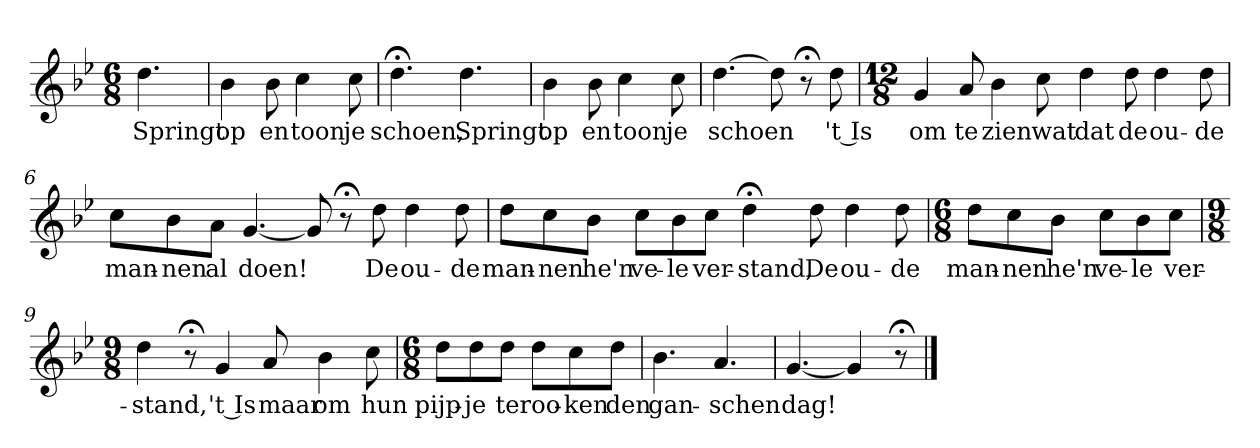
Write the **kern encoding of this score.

**kern	**text
*part1	*part1
*staff1	*staff1
*k[b-e-]	*
*g:	*
*M6/8	*
*MM120	*
=	=
4.dd	Springt
=1	=1
4b-	op
8b-	en
4cc	toon
8cc	je
=2	=2
4.dd;<	schoen,
4.dd	Springt
=3	=3
4b-	op
8b-	en
4cc	toon
8cc	je
=4	=4
[4.dd	schoen
8dd]	.
8r;<	.
8dd	't Is
=5	=5
*M12/8	*
4g	om
8a	te
4b-	zien
8cc	wat
4dd	dat
8dd	de
4dd	ou-
8dd	-de
=6	=6
8ccL	man-
8b-	-nen
8aJ	al
[4.g	doen!
8g]	.
8r;<	.
8dd	De
4dd	ou-
8dd	-de
=7	=7
8ddL	man-
8cc	-nen
8b-J	he'n
8ccL	ve-
8b-	-le
8ccJ	ver-
4dd;<	-stand,
8dd	De
4dd	ou-
8dd	-de
=8	=8
*M6/8	*
8ddL	man-
8cc	-nen
8b-J	he'n
8ccL	ve-
8b-	-le
8ccJ	ver-
=9	=9
*M9/8	*
4dd	-stand,
8r;<	.
4g	't Is
8a	maar
4b-	om
8cc	hun
=10	=10
*M6/8	*
8ddL	pijp-
8dd	-je
8ddJ	te
8ddL	roo-
8cc	-ken
8ddJ	den
=11	=11
4.b-	gan-
4.a	-schen
=12	=12
[4.g	dag!
4g]	.
8r;<	.
==	==
*-	*-
